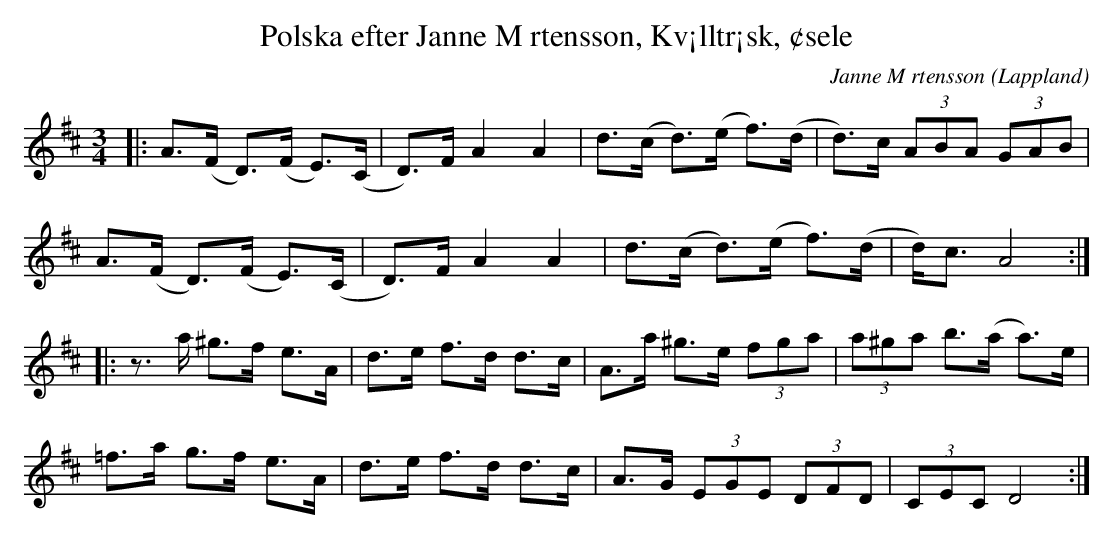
X:1
T:Polska efter Janne M rtensson, Kv¡lltr¡sk, ¢sele
C:Janne M rtensson
O: Lappland
M:3/4
L:1/8
K:D
|: A>(F D>)(F E>)(C | D>)F A2 A2 | d>(c d>)(e f>)(d | d>)c (3ABA (3GAB |
   A>(F D>)(F E>)(C | D>)F A2 A2 | d>(c d>)(e f>)(d | d<)c A4 :|
|: z3/2 a/2 ^g>f e>A | d>e f>d d>c | A>a ^g>e (3fga | (3a^ga b>(a a)>e |
   =f>a g>f e>A | d>e f>d d>c | A>G (3EGE (3DFD | (3CEC D4 :|
